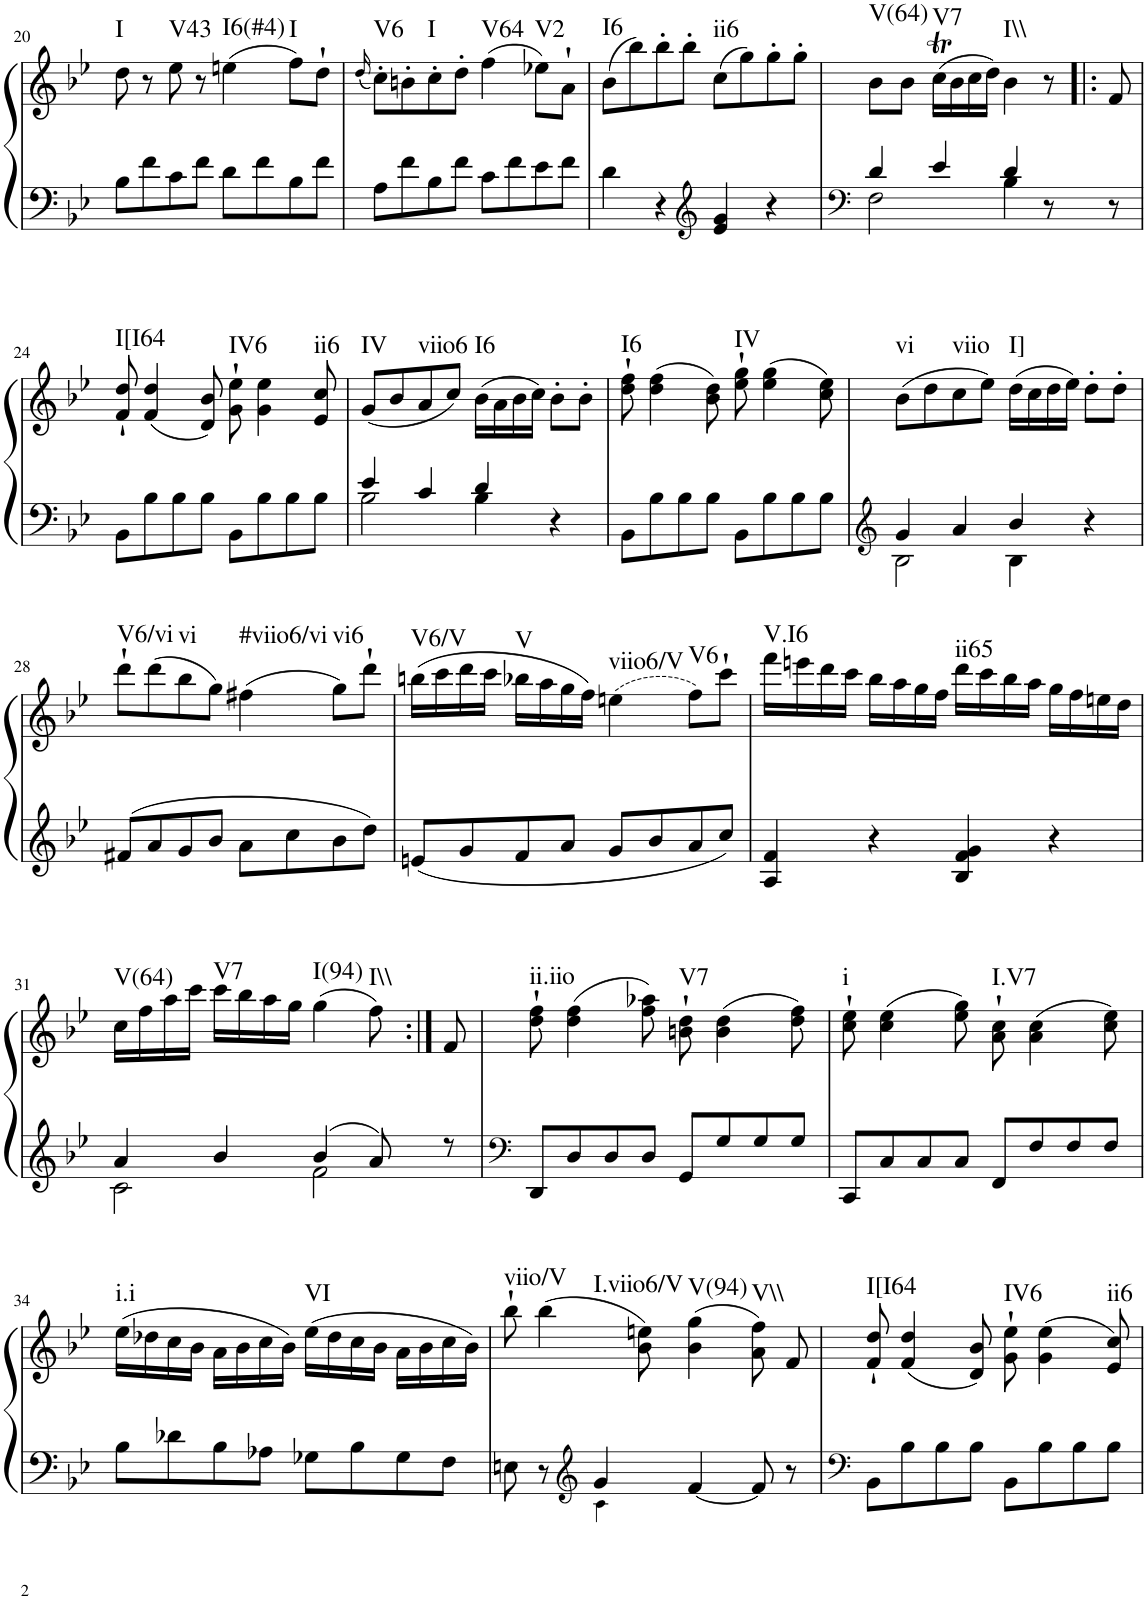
**kern	**kern	**harte
*part1	*part1	*part1
*staff2	*staff1	*
*I"Piano, Piano right	*	*
*I'Pno.	*	*
!!LO:PB:g=z
*clefF4	*clefG2	*
*k[b-e-]	*k[b-e-]	*
*M4/4	*M4/4	*
=20	=20	=20
!	!	!LO:H:kt=I
8B-\L	8dd\	N
8f\	8r	.
!	!	!LO:H:kt=V43
8c\	8ee-\	N
8f\J	8r	.
!	!	!LO:H:kt=I6(#4)
8d\L	(4een\	N
8f\	.	.
!	!	!LO:H:kt=I
8B-\	8ff\L)	N
8f\J	8dd`\J	.
=21	=21	=21
.	(16qdd/	.
!	!	!LO:H:kt=V6
8A\L	8cc'\L)	N
8f\	8bn'\	.
!	!	!LO:H:kt=I
8B-\	8cc'\	N
8f\J	8dd'\J	.
!	!	!LO:H:kt=V64
8c\L	(4ff\	N
8f\	.	.
!	!	!LO:H:kt=V2
8e-\	8ee-X\L)	N
8f\J	8a`\J	.
=22	=22	=22
!	!	!LO:H:kt=I6
4d\	(8b-\L	N
.	8bb-\)	.
4r	8bb-'\	.
.	8bb-'\J	.
*clefG2	*	*
!	!	!LO:H:kt=ii6
4e-/ 4g/	(8cc\L	N
.	8gg\)	.
4r	8gg'\	.
.	8gg'\J	.
=23	=23	=23
*clefF4	*	*
*^	*	*
!	!	!	!LO:H:kt=V(64)
4d/	2F\	8b-\L	N
.	.	8b-\J	.
!	!	!	!LO:H:kt=V7
4e-/	.	(16ccT\LL	N
.	.	16b-\	.
.	.	16cc\	.
.	.	16dd\JJ)	.
!	!	!	!LO:H:kt=I\\
4d/	4B-\	4b-\	N
8r	4ryy	8r	.
8r	.	8f/	.
*v	*v	*	*
!!LO:LB:g=z
=24	=24	=24
!	!	!LO:H:kt=I[I64
8BB-\L	8f/` 8dd/`	N
8B-\	(4f/ 4dd/	.
8B-\	.	.
8B-\J	8d/ 8b-/)	.
!	!	!LO:H:kt=IV6
8BB-\L	8g\` 8ee-\`	N
8B-\	4g\ 4ee-\	.
8B-\	.	.
!	!	!LO:H:kt=ii6
8B-\J	8e-/ 8cc/	N
=25	=25	=25
*^	*	*
!	!	!	!LO:H:kt=IV
4e-/	2B-\	(8g/L	N
.	.	8b-/	.
!	!	!	!LO:H:kt=viio6
4c/	.	8a/	N
.	.	8cc/J)	.
!	!	!	!LO:H:kt=I6
4d/	4B-\	(16b-\LL	N
.	.	16a\	.
.	.	16b-\	.
.	.	16cc\JJ)	.
4r	4ryy	8b-'\L	.
.	.	8b-'\J	.
*v	*v	*	*
=26	=26	=26
!	!	!LO:H:kt=I6
8BB-\L	8dd\` 8ff\`	N
8B-\	(4dd\ 4ff\	.
8B-\	.	.
8B-\J	8b-\ 8dd\)	.
!	!	!LO:H:kt=IV
8BB-\L	8ee-\` 8gg\`	N
8B-\	(4ee-\ 4gg\	.
8B-\	.	.
8B-\J	8cc\ 8ee-\)	.
=27	=27	=27
*clefG2	*	*
*^	*	*
!	!	!	!LO:H:kt=vi
4g/	2B-\	(8b-\L	N
.	.	8dd\	.
!	!	!	!LO:H:kt=viio
4a/	.	8cc\	N
.	.	8ee-\J)	.
!	!	!	!LO:H:kt=I]
4b-/	4B-\	(16dd\LL	N
.	.	16cc\	.
.	.	16dd\	.
.	.	16ee-\JJ)	.
4r	4ryy	8dd'\L	.
.	.	8dd'\J	.
*v	*v	*	*
!!LO:LB:g=z
=28	=28	=28
!	!	!LO:H:kt=V6/vi
8f#X/L	8ddd`\L	N
8a/	(8ddd\	.
!	!	!LO:H:kt=vi
8g/	8bb-\	N
8b-/J	8gg\J)	.
!	!	!LO:H:kt=#viio6/vi
8a\L	(4ff#X\	N
8cc\	.	.
!	!	!LO:H:kt=vi6
8b-\	8gg\L)	N
8dd\J	8ddd`\J	.
=29	=29	=29
!	!	!LO:H:kt=V6/V
8en/L	(16bbn\LL	N
.	16ccc\	.
8g/	16ddd\	.
.	16ccc\JJ	.
!	!	!LO:H:kt=V
8f/	16bb-X\LL	N
.	16aa\	.
8a/J	16gg\	.
.	16ff\JJ)	.
!	!	!LO:H:kt=viio6/V
8g/L	(4een\	N
8b-/	.	.
!	!	!LO:H:kt=V6
8a/	8ff\L)	N
8cc/J	8ccc`\J	.
=30	=30	=30
!	!	!LO:H:kt=V.I6
4A/ 4f/	16fff\LL	N
.	16eeen\	.
.	16ddd\	.
.	16ccc\JJ	.
4r	16bb-\LL	.
.	16aa\	.
.	16gg\	.
.	16ff\JJ	.
!	!	!LO:H:kt=ii65
4B-/ 4f/ 4g/	16ddd\LL	N
.	16ccc\	.
.	16bb-\	.
.	16aa\JJ	.
4r	16gg\LL	.
.	16ff\	.
.	16een\	.
.	16dd\JJ	.
!!LO:LB:g=z
=31	=31	=31
*^	*	*
!	!	!	!LO:H:kt=V(64)
4a/	2c\	16cc\LL	N
.	.	16ff\	.
.	.	16aa\	.
.	.	16ccc\JJ	.
!	!	!	!LO:H:kt=V7
4b-/	.	16ccc\LL	N
.	.	16bb-\	.
.	.	16aa\	.
.	.	16gg\JJ	.
!	!	!	!LO:H:kt=I(94)
4b-/	2f\	(4gg\	N
!	!	!	!LO:H:kt=I\\
8a/	.	8ff\)	N
8r	.	8f/	.
*v	*v	*	*
=32	=32	=32
*clefF4	*	*
!	!	!LO:H:kt=ii.iio
8DD/L	8dd\` 8ff\`	N
8D/	(4dd\ 4ff\	.
8D/	.	.
8D/J	8ff\ 8aa-X\)	.
!	!	!LO:H:kt=V7
8GG/L	8bn\` 8dd\`	N
8G/	(4b\ 4dd\	.
8G/	.	.
8G/J	8dd\ 8ff\)	.
=33	=33	=33
!	!	!LO:H:kt=i
8CC/L	8cc\` 8ee-\`	N
8C/	(4cc\ 4ee-\	.
8C/	.	.
8C/J	8ee-\ 8gg\)	.
!	!	!LO:H:kt=I.V7
8FF/L	8a\` 8cc\`	N
8F/	(4a\ 4cc\	.
8F/	.	.
8F/J	8cc\ 8ee-\)	.
!!LO:LB:g=z
=34	=34	=34
!	!	!LO:H:kt=i.i
8B-\L	(16ee-\LL	N
.	16dd-X\	.
8d-X\	16cc\	.
.	16b-\JJ	.
8B-\	16a\LL	.
.	16b-\	.
8A-X\J	16cc\	.
.	16b-\JJ)	.
!	!	!LO:H:kt=VI
8G-X\L	(16ee-\LL	N
.	16dd-\	.
8B-\	16cc\	.
.	16b-\JJ	.
8G-\	16a\LL	.
.	16b-\	.
8F\J	16cc\	.
.	16b-\JJ)	.
=35	=35	=35
*^	*	*
!	!	!	!LO:H:kt=viio/V
8En\	4ryy	8bb-`\	N
!	!	!	!LO:H:kt=I.viio6/V
8r	.	(4bb-\	N
*clefG2	*	*	*
4g/	4c!\	.	.
.	.	8b-\ 8een\)	.
!	!	!	!LO:H:kt=V(94)
[4f/	2ryy	(4b-\ 4gg\	N
!	!	!	!LO:H:kt=V\\
8f/]	.	8a\ 8ff\)	N
8r	.	8f/	.
*v	*v	*	*
=36	=36	=36
*clefF4	*	*
!	!	!LO:H:kt=I[I64
8BB-\L	8f/` 8dd/`	N
8B-\	(4f/ 4dd/	.
8B-\	.	.
8B-\J	8d/ 8b-/)	.
!	!	!LO:H:kt=IV6
8BB-\L	8g\` 8ee-\`	N
8B-\	(4g\ 4ee-\	.
8B-\	.	.
!	!	!LO:H:kt=ii6
8B-\J	8e-/ 8cc/)	N
=	=	=
*-	*-	*-
